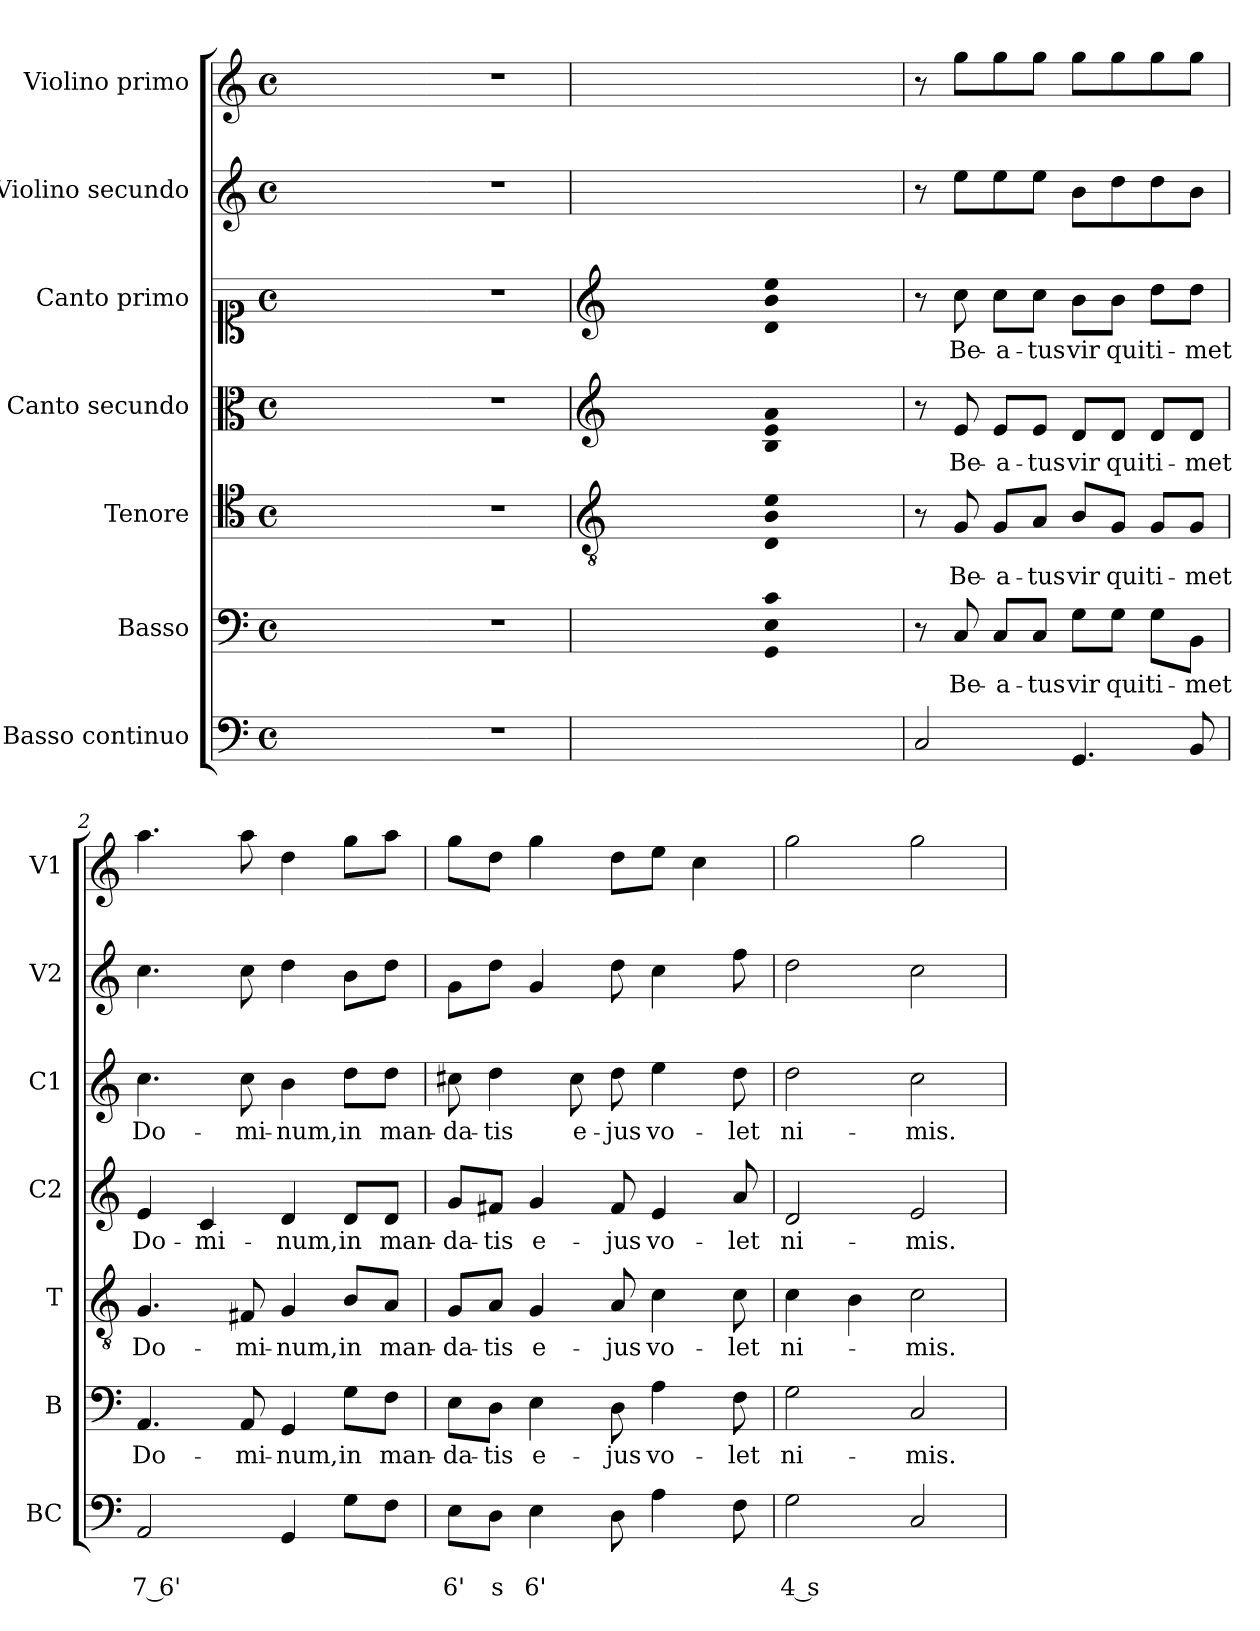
**kern	**text	**text	**kern	**text	**kern	**text	**kern	**text	**kern	**text	**kern	**kern
*part7	*part7	*part7	*part6	*part6	*part5	*part5	*part4	*part4	*part3	*part3	*part2	*part1
*staff7	*staff7	*staff7	*staff6	*staff6	*staff5	*staff5	*staff4	*staff4	*staff3	*staff3	*staff2	*staff1
*I"Basso continuo	*	*	*I"Basso	*	*I"Tenore	*	*I"Canto secundo	*	*I"Canto primo	*	*I"Violino secundo	*I"Violino primo
*I'BC	*	*	*I'B	*	*I'T	*	*I'C2	*	*I'C1	*	*I'V2	*I'V1
*clefF4	*	*	*clefF4	*	*clefC4	*	*clefC3	*	*clefC1	*	*clefG2	*clefG2
*k[]	*	*	*k[]	*	*k[]	*	*k[]	*	*k[]	*	*k[]	*k[]
*C:	*	*	*C:	*	*C:	*	*C:	*	*C:	*	*C:	*C:
*M4/4	*	*	*M4/4	*	*M4/4	*	*M4/4	*	*M4/4	*	*M4/4	*M4/4
*met(c)	*	*	*met(c)	*	*met(c)	*	*met(c)	*	*met(c)	*	*met(c)	*met(c)
=	=	=	=	=	=	=	=	=	=	=	=	=
1ryy	.	.	1ryy	.	1ryy	.	1ryy	.	1ryy	.	1ryy	1ryy
=1X-	=1X-	=1X-	=1X-	=1X-	=1X-	=1X-	=1X-	=1X-	=1X-	=1X-	=1X-	=1X-
1r	.	.	1r	.	1r	.	1r	.	1r	.	1r	1r
=2X	=2X	=2X	=2X	=2X	=2X	=2X	=2X	=2X	=2X	=2X	=2X	=2X
*	*	*	*	*	*clefGv2	*	*clefG2	*	*clefG2	*	*	*
1ryy	.	.	1ryy	.	1ryy	.	1ryy	.	1ryy	.	1ryy	1ryy
=3X-	=3X-	=3X-	=3X-	=3X-	=3X-	=3X-	=3X-	=3X-	=3X-	=3X-	=3X-	=3X-
!	!	!	!LO:N:n=1:head=solid	!	!	!	!	!	!	!	!	!
!	!	!	!LO:N:n=2:head=solid	!	!	!	!	!	!	!	!	!
!	!	!	!LO:N:n=3:head=solid	!	!LO:N:n=1:head=solid	!	!	!	!	!	!	!
!	!	!	!	!	!LO:N:n=2:head=solid	!	!	!	!	!	!	!
!	!	!	!	!	!LO:N:n=3:head=solid	!	!LO:N:n=1:head=solid	!	!	!	!	!
!	!	!	!	!	!	!	!LO:N:n=2:head=solid	!	!	!	!	!
!	!	!	!	!	!	!	!LO:N:n=3:head=solid	!	!LO:N:n=1:head=solid	!	!	!
!	!	!	!	!	!	!	!	!	!LO:N:n=2:head=solid	!	!	!
!	!	!	!	!	!	!	!	!	!LO:N:n=3:head=solid	!	!	!
1ryy	.	.	1GG! 1E! 1c!	.	1D! 1B! 1e!	.	1B! 1e! 1a!	.	1d! 1b! 1ee!	.	1ryy	1ryy
=1	=1	=1	=1	=1	=1	=1	=1	=1	=1	=1	=1	=1
2C/	.	.	8r	.	8rA	.	8r	.	8r	.	8r	8r
!	!	!	!	!LO:LY:b	!	!LO:LY:b	!	!LO:LY:b	!	!LO:LY:b	!	!
.	.	.	8C/	Be-	8G/	Be-	8e/	Be-	8cc\	Be-	8ee\L	8gg\L
!	!	!	!	!LO:LY:b	!	!LO:LY:b	!	!LO:LY:b	!	!LO:LY:b	!	!
.	.	.	8C/L	-a-	8G/L	-a-	8e/L	-a-	8cc\L	-a-	8ee\	8gg\
!	!	!	!	!LO:LY:b	!	!LO:LY:b	!	!LO:LY:b	!	!LO:LY:b	!	!
.	.	.	8C/J	-tus	8A/J	-tus	8e/J	-tus	8cc\J	-tus	8ee\J	8gg\J
!	!	!	!	!LO:LY:b	!	!LO:LY:b	!	!LO:LY:b	!	!LO:LY:b	!	!
4.GG/	.	.	8G\L	vir	8B/L	vir	8d/L	vir	8b\L	vir	8b\L	8gg\L
!	!	!	!	!LO:LY:b	!	!LO:LY:b	!	!LO:LY:b	!	!LO:LY:b	!	!
.	.	.	8G\J	qui	8G/J	qui	8d/J	qui	8b\J	qui	8dd\	8gg\
!	!	!	!	!LO:LY:b	!	!LO:LY:b	!	!LO:LY:b	!	!LO:LY:b	!	!
.	.	.	8G\L	ti-	8G/L	ti-	8d/L	ti-	8dd\L	ti-	8dd\	8gg\
!	!	!	!	!LO:LY:b	!	!LO:LY:b	!	!LO:LY:b	!	!LO:LY:b	!	!
8BB/	.	.	8BB\J	-met	8G/J	-met	8d/J	-met	8dd\J	-met	8b\J	8gg\J
=2	=2	=2	=2	=2	=2	=2	=2	=2	=2	=2	=2	=2
!	!	!LO:LY:b	!	!LO:LY:b	!	!LO:LY:b	!	!LO:LY:b	!	!LO:LY:b	!	!
2AA/	.	7 6'	4.AA/	Do-	4.G/	Do-	4e/	Do-	4.cc\	Do-	4.cc\	4.aa\
!	!	!	!	!	!	!	!	!LO:LY:b	!	!	!	!
.	.	.	.	.	.	.	4c/	-mi-	.	.	.	.
!	!	!	!	!LO:LY:b	!	!LO:LY:b	!	!	!	!LO:LY:b	!	!
.	.	.	8AA/	-mi-	8F#X/	-mi-	.	.	8cc\	-mi-	8cc\	8aa\
!	!	!	!	!LO:LY:b	!	!LO:LY:b	!	!LO:LY:b	!	!LO:LY:b	!	!
4GG/	.	.	4GG/	-num,	4G/	-num,	4d/	-num,	4b\	-num,	4dd\	4dd\
!	!	!	!	!LO:LY:b	!	!LO:LY:b	!	!LO:LY:b	!	!LO:LY:b	!	!
8G\L	.	.	8G\L	in	8B/L	in	8d/L	in	8dd\L	in	8b\L	8gg\L
!	!	!	!	!LO:LY:b	!	!LO:LY:b	!	!LO:LY:b	!	!LO:LY:b	!	!
8F\J	.	.	8F\J	man-	8A/J	man-	8d/J	man-	8dd\J	man-	8dd\J	8aa\J
=3	=3	=3	=3	=3	=3	=3	=3	=3	=3	=3	=3	=3
!	!	!LO:LY:b	!	!LO:LY:b	!	!LO:LY:b	!	!LO:LY:b	!	!LO:LY:b	!	!
8E\L	.	6'	8E\L	-da-	8G/L	-da-	8g/L	-da-	8cc#X\	-da-	8g\L	8gg\L
!	!	!LO:LY:b	!	!LO:LY:b	!	!LO:LY:b	!	!LO:LY:b	!	!LO:LY:b	!	!
8D\J	.	s	8D\J	-tis	8A/J	-tis	8f#X/J	-tis	4dd\	-tis	8dd\J	8dd\J
!	!	!LO:LY:b	!	!LO:LY:b	!	!LO:LY:b	!	!LO:LY:b	!	!	!	!
4E\	.	6'	4E\	e-	4G/	e-	4g/	e-	.	.	4g/	4gg\
!	!	!	!	!	!	!	!	!	!	!LO:LY:b	!	!
.	.	.	.	.	.	.	.	.	8cc#\	e-	.	.
!	!	!	!	!LO:LY:b	!	!LO:LY:b	!	!LO:LY:b	!	!LO:LY:b	!	!
8D\	.	.	8D\	-jus	8A/	-jus	8f#/	-jus	8dd\	-jus	8dd\	8dd\L
!	!	!	!	!LO:LY:b	!	!LO:LY:b	!	!LO:LY:b	!	!LO:LY:b	!	!
4A\	.	.	4A\	vo-	4c\	vo-	4e/	vo-	4ee\	vo-	4cc\	8ee\J
.	.	.	.	.	.	.	.	.	.	.	.	4cc\
!	!	!	!	!LO:LY:b	!	!LO:LY:b	!	!LO:LY:b	!	!LO:LY:b	!	!
8F\	.	.	8F\	-let	8c\	-let	8a/	-let	8dd\	-let	8ff\	.
!!LO:PB:g=z
=4	=4	=4	=4	=4	=4	=4	=4	=4	=4	=4	=4	=4
!	!	!LO:LY:b	!	!LO:LY:b	!	!LO:LY:b	!	!LO:LY:b	!	!LO:LY:b	!	!
2G\	.	4 s	2G\	ni-	4c\	ni-	2d/	ni-	2dd\	ni-	2dd\	2gg\
.	.	.	.	.	4B\	.	.	.	.	.	.	.
!	!	!	!	!LO:LY:b	!	!LO:LY:b	!	!LO:LY:b	!	!LO:LY:b	!	!
2C/	.	.	2C/	-mis.	2c\	-mis.	2e/	-mis.	2cc\	-mis.	2cc\	2gg\
=	=	=	=	=	=	=	=	=	=	=	=	=
*-	*-	*-	*-	*-	*-	*-	*-	*-	*-	*-	*-	*-
